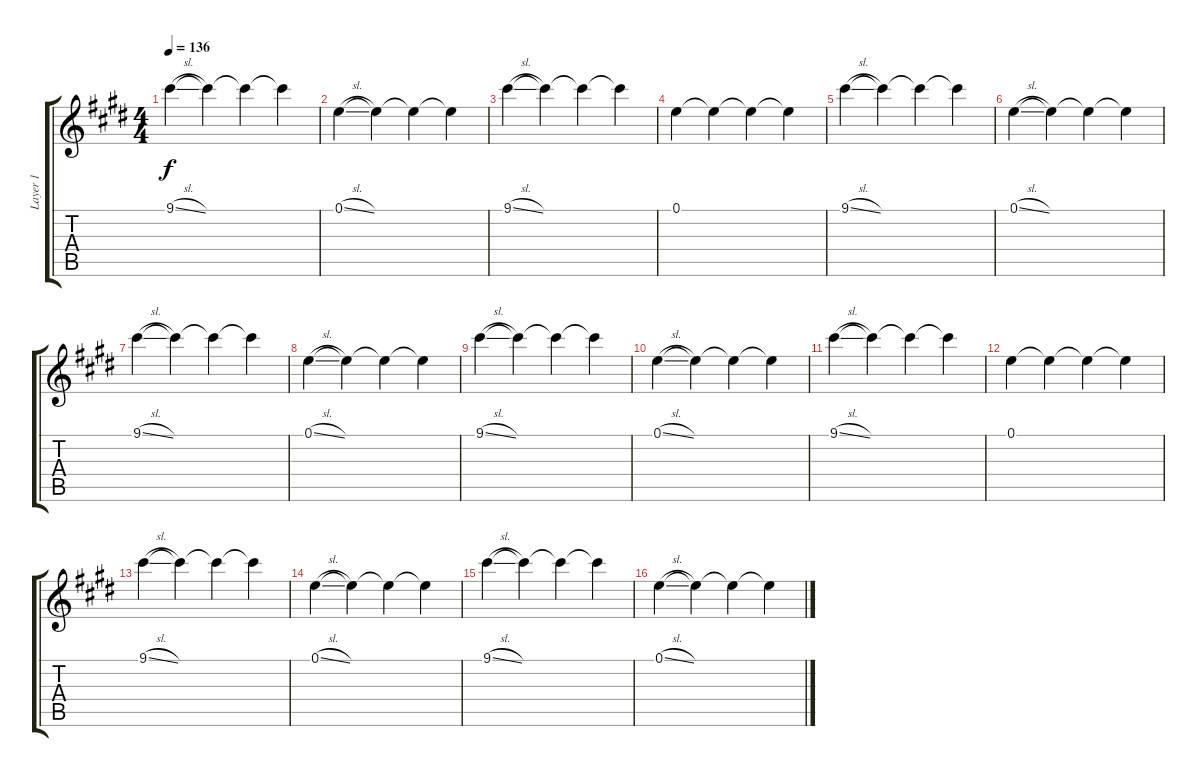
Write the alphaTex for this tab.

\track ("Layer 1" "Layer 1") {instrument overdrivenguitar}
\staff {score tabs}
\tuning (E4 B3 G3 D3 A2 E2) {hide}
\ts (4 4)
\tempo 136
\clef g2
\ks e
9.1{sl}.4{dy f} 9.1{t}.4 9.1{t}.4 9.1{t}.4 |
0.1{sl}.4 0.1{t}.4 0.1{t}.4 0.1{t}.4 |
9.1{sl}.4 9.1{t}.4 9.1{t}.4 9.1{t}.4 |
0.1.4 0.1{t}.4 0.1{t}.4 0.1{t}.4 |
9.1{sl}.4 9.1{t}.4 9.1{t}.4 9.1{t}.4 |
0.1{sl}.4 0.1{t}.4 0.1{t}.4 0.1{t}.4 |
9.1{sl}.4 9.1{t}.4 9.1{t}.4 9.1{t}.4 |
0.1{sl}.4 0.1{t}.4 0.1{t}.4 0.1{t}.4 |
9.1{sl}.4 9.1{t}.4 9.1{t}.4 9.1{t}.4 |
0.1{sl}.4 0.1{t}.4 0.1{t}.4 0.1{t}.4 |
9.1{sl}.4 9.1{t}.4 9.1{t}.4 9.1{t}.4 |
0.1.4 0.1{t}.4 0.1{t}.4 0.1{t}.4 |
9.1{sl}.4 9.1{t}.4 9.1{t}.4 9.1{t}.4 |
0.1{sl}.4 0.1{t}.4 0.1{t}.4 0.1{t}.4 |
9.1{sl}.4 9.1{t}.4 9.1{t}.4 9.1{t}.4 |
0.1{sl}.4 0.1{t}.4 0.1{t}.4 0.1{t}.4
